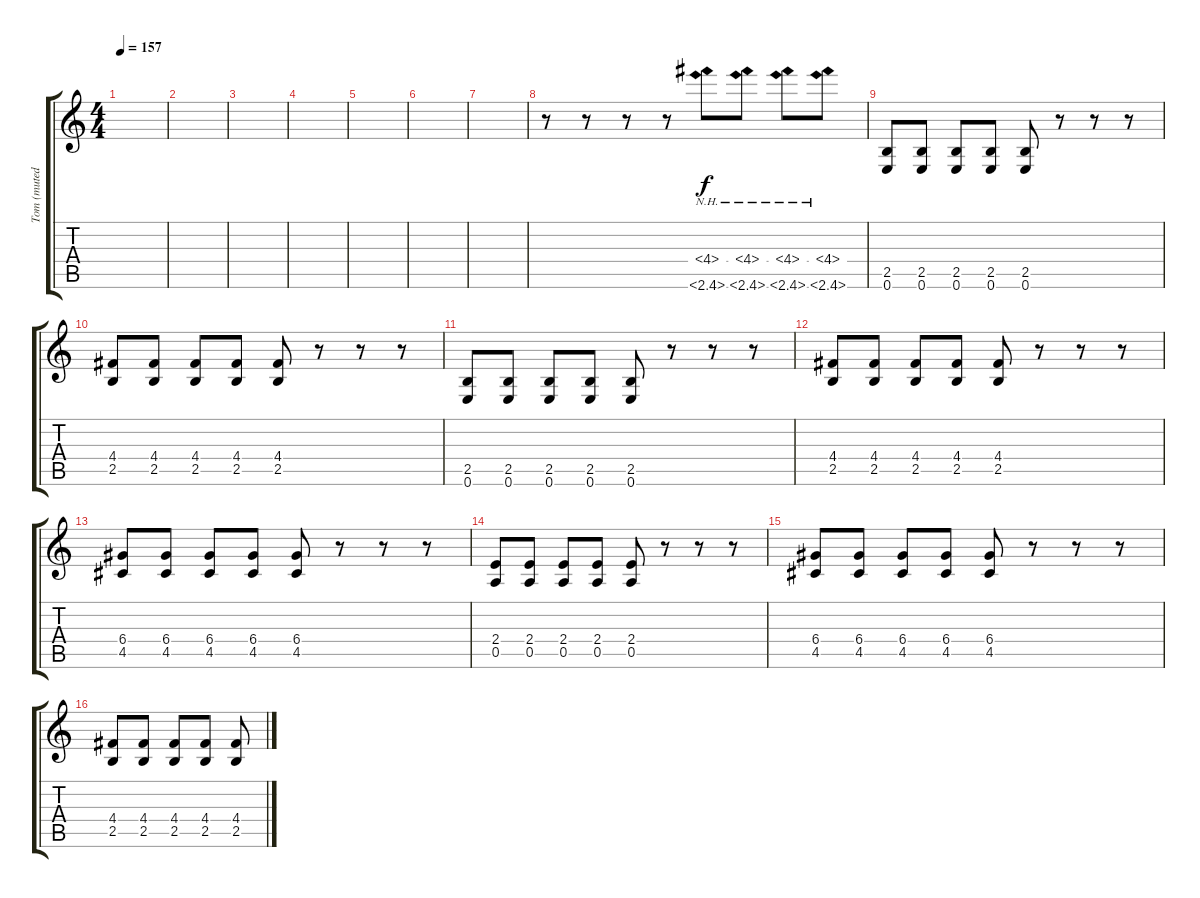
\track ("Tom (muted guitar)" "Tom (muted") {instrument electricguitarmuted}
\staff {score tabs}
\tuning (E4 B3 G3 D3 A2 E2) {hide}
\ts (4 4)
\tempo 157
\clef g2
\ks c
|
|
|
|
|
|
|
r.8 r.8 r.8 r.8 (4.4{nh} 2.6{nh}).8{volume 14 instrument distortionguitar} (4.4{nh} 2.6{nh}).8 (4.4{nh} 2.6{nh}).8 (4.4{nh} 2.6{nh}).8 |
(2.5 0.6).8{volume 13 instrument electricguitarmuted} (2.5 0.6).8 (2.5 0.6).8 (2.5 0.6).8 (2.5 0.6).8 r.8 r.8 r.8 |
(4.4 2.5).8 (4.4 2.5).8 (4.4 2.5).8 (4.4 2.5).8 (4.4 2.5).8 r.8 r.8 r.8 |
(2.5 0.6).8 (2.5 0.6).8 (2.5 0.6).8 (2.5 0.6).8 (2.5 0.6).8 r.8 r.8 r.8 |
(4.4 2.5).8 (4.4 2.5).8 (4.4 2.5).8 (4.4 2.5).8 (4.4 2.5).8 r.8 r.8 r.8 |
(6.4 4.5).8 (6.4 4.5).8 (6.4 4.5).8 (6.4 4.5).8 (6.4 4.5).8 r.8 r.8 r.8 |
(2.4 0.5).8 (2.4 0.5).8 (2.4 0.5).8 (2.4 0.5).8 (2.4 0.5).8 r.8 r.8 r.8 |
(6.4 4.5).8 (6.4 4.5).8 (6.4 4.5).8 (6.4 4.5).8 (6.4 4.5).8 r.8 r.8 r.8 |
(4.4 2.5).8 (4.4 2.5).8 (4.4 2.5).8 (4.4 2.5).8 (4.4 2.5).8
